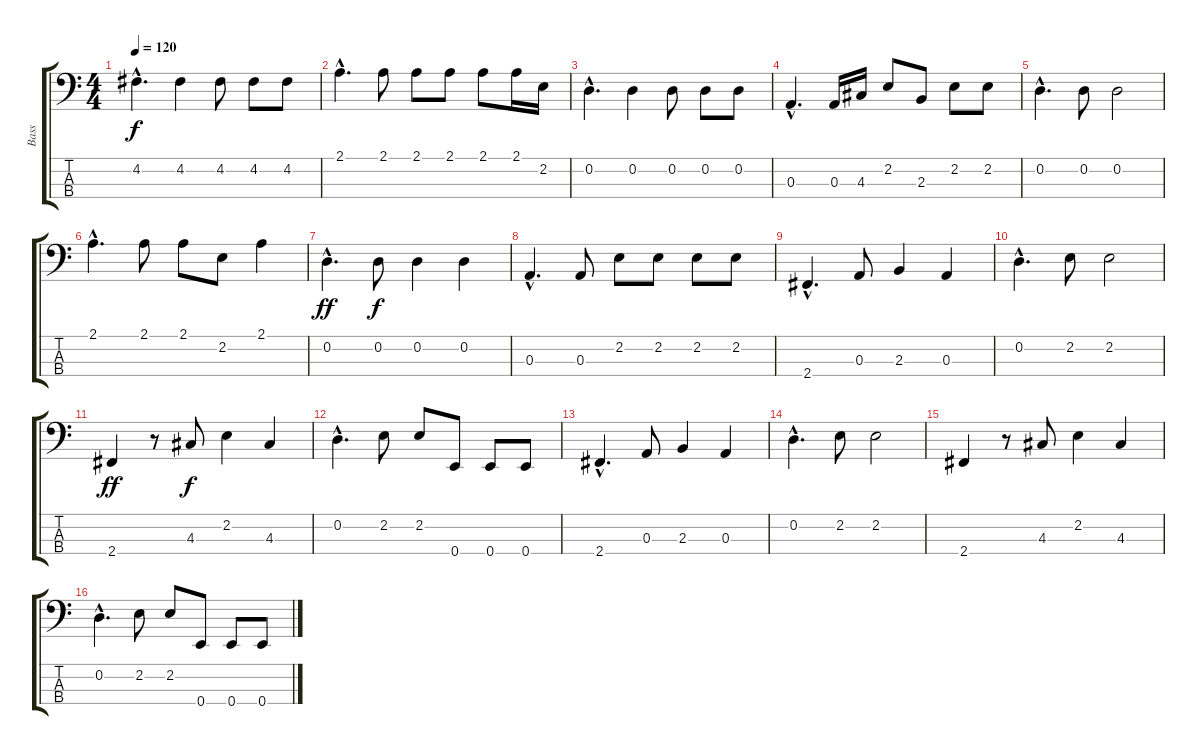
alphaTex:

\track ("Bass" "Bass") {instrument electricbassfinger}
\staff {score tabs}
\tuning (G2 D2 A1 E1) {hide}
\ts (4 4)
\tempo 120
\clef f4
\ks c
4.2{hac}.4{d dy f} 4.2.4 4.2.8 4.2.8 4.2.8 |
2.1{hac}.4{d} 2.1.8 2.1.8 2.1.8 2.1.8 2.1.16 2.2.16 |
0.2{hac}.4{d} 0.2.4 0.2.8 0.2.8 0.2.8 |
0.3{hac}.4{d} 0.3.16 4.3.16 2.2.8 2.3.8 2.2.8 2.2.8 |
0.2{hac}.4{d} 0.2.8 0.2.2 |
2.1{hac}.4{d} 2.1.8 2.1.8 2.2.8 2.1.4 |
0.2{hac}.4{d dy ff} 0.2.8{dy f} 0.2.4 0.2.4 |
0.3{hac}.4{d} 0.3.8 2.2.8 2.2.8 2.2.8 2.2.8 |
2.4{hac}.4{d} 0.3.8 2.3.4 0.3.4 |
0.2{hac}.4{d} 2.2.8 2.2.2 |
2.4.4{dy ff} r.8 4.3.8{dy f} 2.2.4 4.3.4 |
0.2{hac}.4{d} 2.2.8 2.2.8 0.4.8 0.4.8 0.4.8 |
2.4{hac}.4{d} 0.3.8 2.3.4 0.3.4 |
0.2{hac}.4{d} 2.2.8 2.2.2 |
2.4.4 r.8 4.3.8 2.2.4 4.3.4 |
0.2{hac}.4{d} 2.2.8 2.2.8 0.4.8 0.4.8 0.4.8
